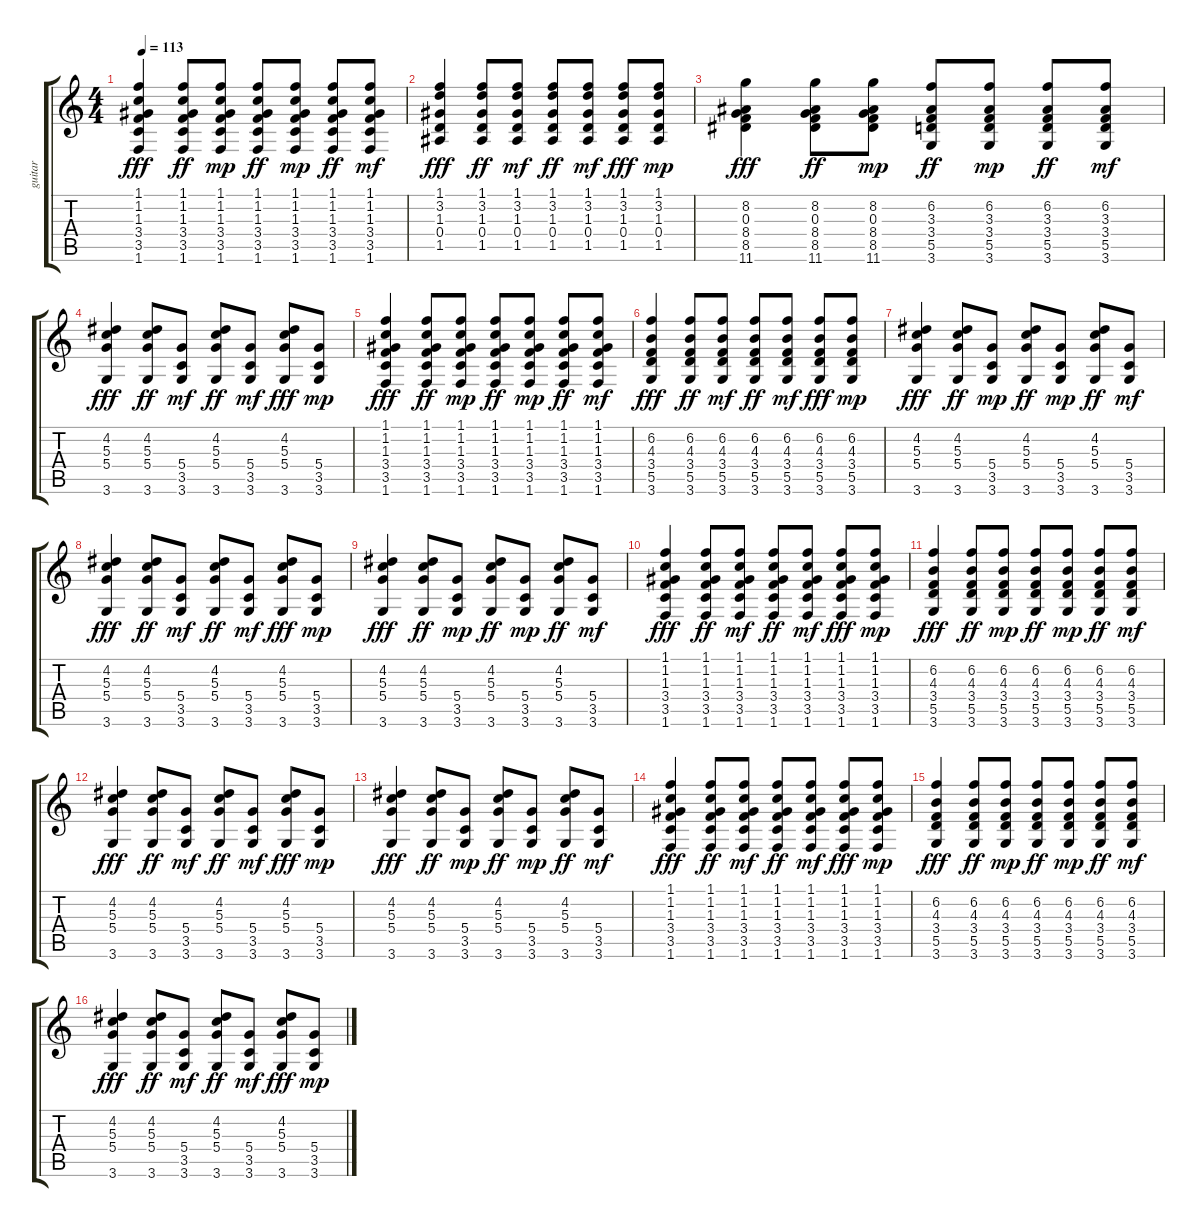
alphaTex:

\track ("guitar" "guitar") {instrument acousticguitarnylon}
\staff {score tabs}
\tuning (E4 B3 G3 D3 A2 E2) {hide}
\ts (4 4)
\tempo 113
\clef g2
\ks c
(1.1 1.2 1.3 3.4 3.5 1.6).4{dy fff} (1.1 1.2 1.3 3.4 3.5 1.6).8{dy ff} (1.1 1.2 1.3 3.4 3.5 1.6).8{dy mp} (1.1 1.2 1.3 3.4 3.5 1.6).8{dy ff} (1.1 1.2 1.3 3.4 3.5 1.6).8{dy mp} (1.1 1.2 1.3 3.4 3.5 1.6).8{dy ff} (1.1 1.2 1.3 3.4 3.5 1.6).8{dy mf} |
(1.1 3.2 1.3 0.4 1.5).4{dy fff} (1.1 3.2 1.3 0.4 1.5).8{dy ff} (1.1 3.2 1.3 0.4 1.5).8{dy mf} (1.1 3.2 1.3 0.4 1.5).8{dy ff} (1.1 3.2 1.3 0.4 1.5).8{dy mf} (1.1 3.2 1.3 0.4 1.5).8{dy fff} (1.1 3.2 1.3 0.4 1.5).8{dy mp} |
(8.2 0.3 8.4 8.5 11.6).4{dy fff} (8.2 0.3 8.4 8.5 11.6).8{dy ff} (8.2 0.3 8.4 8.5 11.6).8{dy mp} (6.2 3.3 3.4 5.5 3.6).8{dy ff} (6.2 3.3 3.4 5.5 3.6).8{dy mp} (6.2 3.3 3.4 5.5 3.6).8{dy ff} (6.2 3.3 3.4 5.5 3.6).8{dy mf} |
(4.2 5.3 5.4 3.6).4{dy fff} (4.2 5.3 5.4 3.6).8{dy ff} (5.4 3.5 3.6).8{dy mf} (4.2 5.3 5.4 3.6).8{dy ff} (5.4 3.5 3.6).8{dy mf} (4.2 5.3 5.4 3.6).8{dy fff} (5.4 3.5 3.6).8{dy mp} |
(1.1 1.2 1.3 3.4 3.5 1.6).4{dy fff} (1.1 1.2 1.3 3.4 3.5 1.6).8{dy ff} (1.1 1.2 1.3 3.4 3.5 1.6).8{dy mp} (1.1 1.2 1.3 3.4 3.5 1.6).8{dy ff} (1.1 1.2 1.3 3.4 3.5 1.6).8{dy mp} (1.1 1.2 1.3 3.4 3.5 1.6).8{dy ff} (1.1 1.2 1.3 3.4 3.5 1.6).8{dy mf} |
(6.2 4.3 3.4 5.5 3.6).4{dy fff} (6.2 4.3 3.4 5.5 3.6).8{dy ff} (6.2 4.3 3.4 5.5 3.6).8{dy mf} (6.2 4.3 3.4 5.5 3.6).8{dy ff} (6.2 4.3 3.4 5.5 3.6).8{dy mf} (6.2 4.3 3.4 5.5 3.6).8{dy fff} (6.2 4.3 3.4 5.5 3.6).8{dy mp} |
(4.2 5.3 5.4 3.6).4{dy fff} (4.2 5.3 5.4 3.6).8{dy ff} (5.4 3.5 3.6).8{dy mp} (4.2 5.3 5.4 3.6).8{dy ff} (5.4 3.5 3.6).8{dy mp} (4.2 5.3 5.4 3.6).8{dy ff} (5.4 3.5 3.6).8{dy mf} |
(4.2 5.3 5.4 3.6).4{dy fff} (4.2 5.3 5.4 3.6).8{dy ff} (5.4 3.5 3.6).8{dy mf} (4.2 5.3 5.4 3.6).8{dy ff} (5.4 3.5 3.6).8{dy mf} (4.2 5.3 5.4 3.6).8{dy fff} (5.4 3.5 3.6).8{dy mp} |
(4.2 5.3 5.4 3.6).4{dy fff} (4.2 5.3 5.4 3.6).8{dy ff} (5.4 3.5 3.6).8{dy mp} (4.2 5.3 5.4 3.6).8{dy ff} (5.4 3.5 3.6).8{dy mp} (4.2 5.3 5.4 3.6).8{dy ff} (5.4 3.5 3.6).8{dy mf} |
(1.1 1.2 1.3 3.4 3.5 1.6).4{dy fff} (1.1 1.2 1.3 3.4 3.5 1.6).8{dy ff} (1.1 1.2 1.3 3.4 3.5 1.6).8{dy mf} (1.1 1.2 1.3 3.4 3.5 1.6).8{dy ff} (1.1 1.2 1.3 3.4 3.5 1.6).8{dy mf} (1.1 1.2 1.3 3.4 3.5 1.6).8{dy fff} (1.1 1.2 1.3 3.4 3.5 1.6).8{dy mp} |
(6.2 4.3 3.4 5.5 3.6).4{dy fff} (6.2 4.3 3.4 5.5 3.6).8{dy ff} (6.2 4.3 3.4 5.5 3.6).8{dy mp} (6.2 4.3 3.4 5.5 3.6).8{dy ff} (6.2 4.3 3.4 5.5 3.6).8{dy mp} (6.2 4.3 3.4 5.5 3.6).8{dy ff} (6.2 4.3 3.4 5.5 3.6).8{dy mf} |
(4.2 5.3 5.4 3.6).4{dy fff} (4.2 5.3 5.4 3.6).8{dy ff} (5.4 3.5 3.6).8{dy mf} (4.2 5.3 5.4 3.6).8{dy ff} (5.4 3.5 3.6).8{dy mf} (4.2 5.3 5.4 3.6).8{dy fff} (5.4 3.5 3.6).8{dy mp} |
(4.2 5.3 5.4 3.6).4{dy fff} (4.2 5.3 5.4 3.6).8{dy ff} (5.4 3.5 3.6).8{dy mp} (4.2 5.3 5.4 3.6).8{dy ff} (5.4 3.5 3.6).8{dy mp} (4.2 5.3 5.4 3.6).8{dy ff} (5.4 3.5 3.6).8{dy mf} |
(1.1 1.2 1.3 3.4 3.5 1.6).4{dy fff} (1.1 1.2 1.3 3.4 3.5 1.6).8{dy ff} (1.1 1.2 1.3 3.4 3.5 1.6).8{dy mf} (1.1 1.2 1.3 3.4 3.5 1.6).8{dy ff} (1.1 1.2 1.3 3.4 3.5 1.6).8{dy mf} (1.1 1.2 1.3 3.4 3.5 1.6).8{dy fff} (1.1 1.2 1.3 3.4 3.5 1.6).8{dy mp} |
(6.2 4.3 3.4 5.5 3.6).4{dy fff} (6.2 4.3 3.4 5.5 3.6).8{dy ff} (6.2 4.3 3.4 5.5 3.6).8{dy mp} (6.2 4.3 3.4 5.5 3.6).8{dy ff} (6.2 4.3 3.4 5.5 3.6).8{dy mp} (6.2 4.3 3.4 5.5 3.6).8{dy ff} (6.2 4.3 3.4 5.5 3.6).8{dy mf} |
(4.2 5.3 5.4 3.6).4{dy fff} (4.2 5.3 5.4 3.6).8{dy ff} (5.4 3.5 3.6).8{dy mf} (4.2 5.3 5.4 3.6).8{dy ff} (5.4 3.5 3.6).8{dy mf} (4.2 5.3 5.4 3.6).8{dy fff} (5.4 3.5 3.6).8{dy mp}
